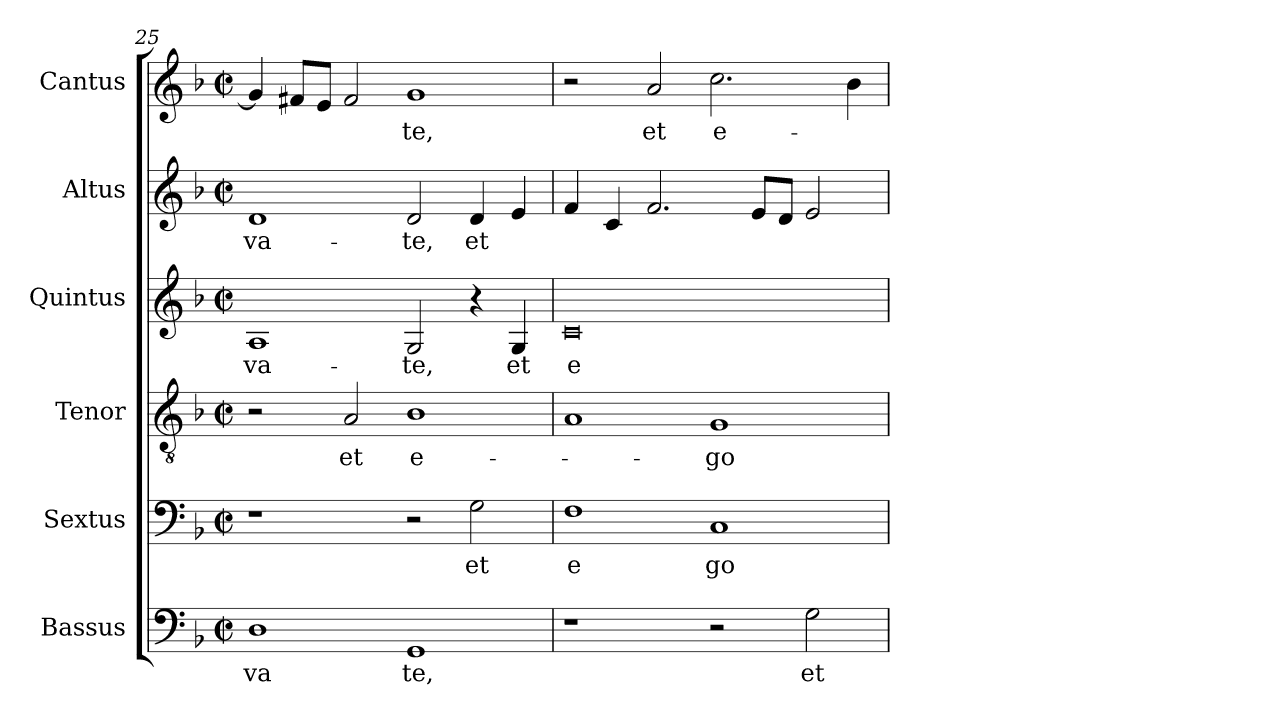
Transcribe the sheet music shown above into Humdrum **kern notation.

**kern	**text	**kern	**text	**kern	**text	**kern	**text	**kern	**text	**kern	**text
*part6	*part6	*part5	*part5	*part4	*part4	*part3	*part3	*part2	*part2	*part1	*part1
*staff6	*staff6	*staff5	*staff5	*staff4	*staff4	*staff3	*staff3	*staff2	*staff2	*staff1	*staff1
*I"Bassus	*	*I"Sextus	*	*I"Tenor	*	*I"Quintus	*	*I"Altus	*	*I"Cantus	*
!!LO:LB:g=z
*clefF4	*	*clefF4	*	*clefGv2	*	*clefG2	*	*clefG2	*	*clefG2	*
*k[b-]	*	*k[b-]	*	*k[b-]	*	*k[b-]	*	*k[b-]	*	*k[b-]	*
*F:	*	*F:	*	*F:	*	*F:	*	*F:	*	*F:	*
*M2/2	*	*M2/2	*	*M2/2	*	*M2/2	*	*M2/2	*	*M2/2	*
*met(c|)	*	*met(c|)	*	*met(c|)	*	*met(c|)	*	*met(c|)	*	*met(c|)	*
=25	=25	=25	=25	=25	=25	=25	=25	=25	=25	=25	=25
!	!LO:LY:b:cj	!	!	!	!	!	!LO:LY:b:cj	!	!LO:LY:b:cj	!	!
1D	va	1r	.	2r	.	1A	-va-	1d	va-	4g/]	.
.	.	.	.	.	.	.	.	.	.	8f#/L	.
.	.	.	.	.	.	.	.	.	.	8e/J	.
!	!	!	!	!	!LO:LY:b:cj	!	!	!	!	!	!
.	.	.	.	2A/	et	.	.	.	.	2f#/	.
!	!LO:LY:b:cj	!	!	!	!LO:LY:b:rj	!	!LO:LY:b:cj	!	!LO:LY:b:cj	!	!LO:LY:b:cj
1GG	te,	2r	.	1B-	e-	2G/	-te,	2d/	-te,	1g	te,
!	!	!	!LO:LY:b:cj	!	!	!	!	!	!LO:LY:b:cj	!	!
.	.	2G\	et	.	.	4r	.	4d/	et	.	.
!	!	!	!	!	!	!	!LO:LY:b:cj	!	!	!	!
.	.	.	.	.	.	4G/	et	4e/	.	.	.
=26	=26	=26	=26	=26	=26	=26	=26	=26	=26	=26	=26
!	!	!	!LO:LY:b:cj	!	!	!	!LO:LY:b:cj	!	!	!	!
1r	.	1F	e	1A	.	0c	e-	4f/	.	2r	.
.	.	.	.	.	.	.	.	4c/	.	.	.
!	!	!	!	!	!	!	!	!	!	!	!LO:LY:b:cj
.	.	.	.	.	.	.	.	2.f/	.	2a/	et
!	!	!	!LO:LY:b:cj	!	!LO:LY:b:cj	!	!	!	!	!	!LO:LY:b:cj
2r	.	1C	go	1G	-go	.	.	.	.	2.cc\	e-
.	.	.	.	.	.	.	.	8e/L	.	.	.
.	.	.	.	.	.	.	.	8d/J	.	.	.
!	!LO:LY:b:cj	!	!	!	!	!	!	!	!	!	!
2G\	et	.	.	.	.	.	.	2e/	.	.	.
.	.	.	.	.	.	.	.	.	.	4b-\	.
=	=	=	=	=	=	=	=	=	=	=	=
*-	*-	*-	*-	*-	*-	*-	*-	*-	*-	*-	*-
